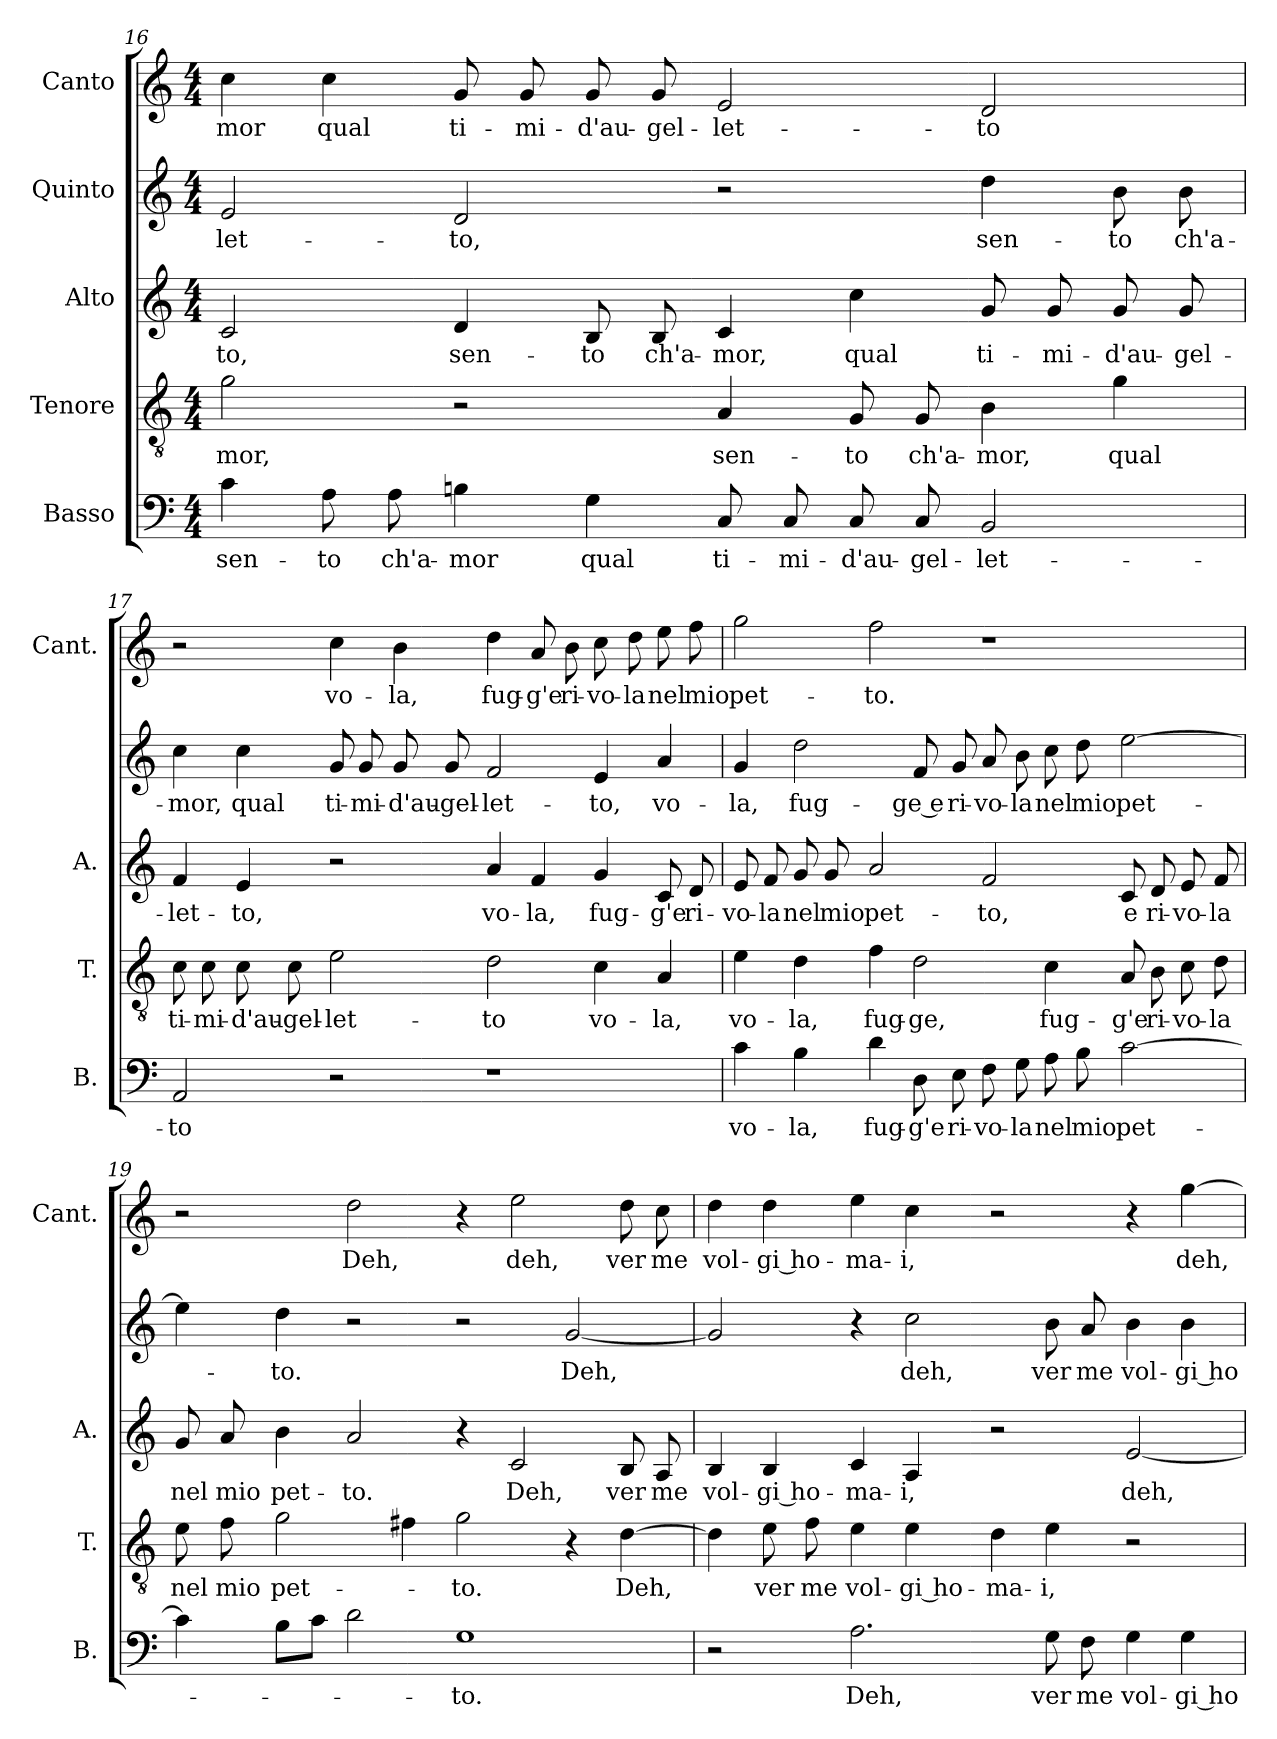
**kern	**text	**kern	**text	**kern	**text	**kern	**text	**kern	**text
*part5	*part5	*part4	*part4	*part3	*part3	*part2	*part2	*part1	*part1
*staff5	*staff5	*staff4	*staff4	*staff3	*staff3	*staff2	*staff2	*staff1	*staff1
*I"Basso	*	*I"Tenore	*	*I"Alto	*	*I"Quinto	*	*I"Canto	*
*I'B.	*	*I'T.	*	*I'A.	*	*	*	*I'Cant.	*
*clefF4	*	*clefGv2	*	*clefG2	*	*clefG2	*	*clefG2	*
*k[]	*	*k[]	*	*k[]	*	*k[]	*	*k[]	*
*C:	*	*C:	*	*C:	*	*C:	*	*C:	*
*M4/4	*	*M4/4	*	*M4/4	*	*M4/4	*	*M4/4	*
=16	=16	=16	=16	=16	=16	=16	=16	=16	=16
4c\	sen-	2g\	-mor,	2c/	-to,	2e/	-let-	4cc\	-mor
8A\	-to	.	.	.	.	.	.	4cc\	qual
8A\	ch'a-	.	.	.	.	.	.	.	.
4Bn\	-mor	2r	.	4d/	sen-	2d/	-to,	8g/	ti-
.	.	.	.	.	.	.	.	8g/	-mi-
4G\	qual	.	.	8B/	-to	.	.	8g/	-d'au-
.	.	.	.	8B/	ch'a-	.	.	8g/	-gel-
8C/	ti-	4A/	sen-	4c/	-mor,	2r	.	2e/	-let-
8C/	-mi-	.	.	.	.	.	.	.	.
8C/	-d'au-	8G/	-to	4cc\	qual	.	.	.	.
8C/	-gel-	8G/	ch'a-	.	.	.	.	.	.
2BB/	-let-	4B\	-mor,	8g/	ti-	4dd\	sen-	2d/	-to
.	.	.	.	8g/	-mi-	.	.	.	.
.	.	4g\	qual	8g/	-d'au-	8b\	-to	.	.
.	.	.	.	8g/	-gel-	8b\	ch'a-	.	.
=17	=17	=17	=17	=17	=17	=17	=17	=17	=17
2AA/	-to	8c\	ti-	4f/	-let-	4cc\	-mor,	2r	.
.	.	8c\	-mi-	.	.	.	.	.	.
.	.	8c\	-d'au-	4e/	-to,	4cc\	qual	.	.
.	.	8c\	-gel-	.	.	.	.	.	.
2r	.	2e\	-let-	2r	.	8g/	ti-	4cc\	vo-
.	.	.	.	.	.	8g/	-mi-	.	.
.	.	.	.	.	.	8g/	-d'au-	4b\	-la,
.	.	.	.	.	.	8g/	-gel-	.	.
1r	.	2d\	-to	4a/	vo-	2f/	-let-	4dd\	fug-
.	.	.	.	4f/	-la,	.	.	8a/	-g'e
.	.	.	.	.	.	.	.	8b\	ri-
.	.	4c\	vo-	4g/	fug-	4e/	-to,	8cc\	-vo-
.	.	.	.	.	.	.	.	8dd\	-la
.	.	4A/	-la,	8c/	-g'e	4a/	vo-	8ee\	nel
.	.	.	.	8d/	ri-	.	.	8ff\	mio
=18	=18	=18	=18	=18	=18	=18	=18	=18	=18
4c\	vo-	4e\	vo-	8e/	-vo-	4g/	-la,	2gg\	pet-
.	.	.	.	8f/	-la	.	.	.	.
4B\	-la,	4d\	-la,	8g/	nel	2dd\	fug-	.	.
.	.	.	.	8g/	mio	.	.	.	.
4d\	fug-	4f\	fug-	2a/	pet-	.	.	2ff\	-to.
8D\	-g'e	2d\	-ge,	.	.	8f/	-ge e	.	.
8E\	ri-	.	.	.	.	8g/	ri-	.	.
8F\	-vo-	.	.	2f/	-to,	8a/	-vo-	1r	.
8G\	-la	.	.	.	.	8b\	-la	.	.
8A\	nel	4c\	fug-	.	.	8cc\	nel	.	.
8B\	mio	.	.	.	.	8dd\	mio	.	.
[2c\	pet-	8A/	-g'e	8c/	e	[2ee\	pet-	.	.
.	.	8B\	ri-	8d/	ri-	.	.	.	.
.	.	8c\	-vo-	8e/	-vo-	.	.	.	.
.	.	8d\	-la	8f/	-la	.	.	.	.
=19	=19	=19	=19	=19	=19	=19	=19	=19	=19
4c\]	.	8e\	nel	8g/	nel	4ee\]	.	2r	.
.	.	8f\	mio	8a/	mio	.	.	.	.
8B\L	.	2g\	pet-	4b\	pet-	4dd\	-to.	.	.
8c\J	.	.	.	.	.	.	.	.	.
2d\	.	.	.	2a/	-to.	2r	.	2dd\	Deh,
.	.	4f#X\	.	.	.	.	.	.	.
1G\	-to.	2g\	-to.	4r	.	2r	.	4r	.
.	.	.	.	2c/	Deh,	.	.	2ee\	deh,
.	.	4r	.	.	.	[2g/	Deh,	.	.
.	.	[4d\	Deh,	8B/	ver	.	.	8dd\	ver
.	.	.	.	8A/	me	.	.	8cc\	me
=20	=20	=20	=20	=20	=20	=20	=20	=20	=20
2r	.	4d\]	.	4B/	vol-	2g/]	.	4dd\	vol-
.	.	8e\	ver	4B/	-gi ho-	.	.	4dd\	-gi ho-
.	.	8f\	me	.	.	.	.	.	.
2.A\	Deh,	4e\	vol-	4c/	-ma-	4r	.	4ee\	-ma-
.	.	4e\	-gi ho-	4A/	-i,	2cc\	deh,	4cc\	-i,
.	.	4d\	-ma-	2r	.	.	.	2r	.
8G\	ver	4e\	-i,	.	.	8b\	ver	.	.
8F\	me	.	.	.	.	8a/	me	.	.
4G\	vol-	2r	.	[2e/	deh,	4b\	vol-	4r	.
4G\	-gi ho-	.	.	.	.	4b\	-gi ho-	[4gg\	deh,
=	=	=	=	=	=	=	=	=	=
*-	*-	*-	*-	*-	*-	*-	*-	*-	*-
